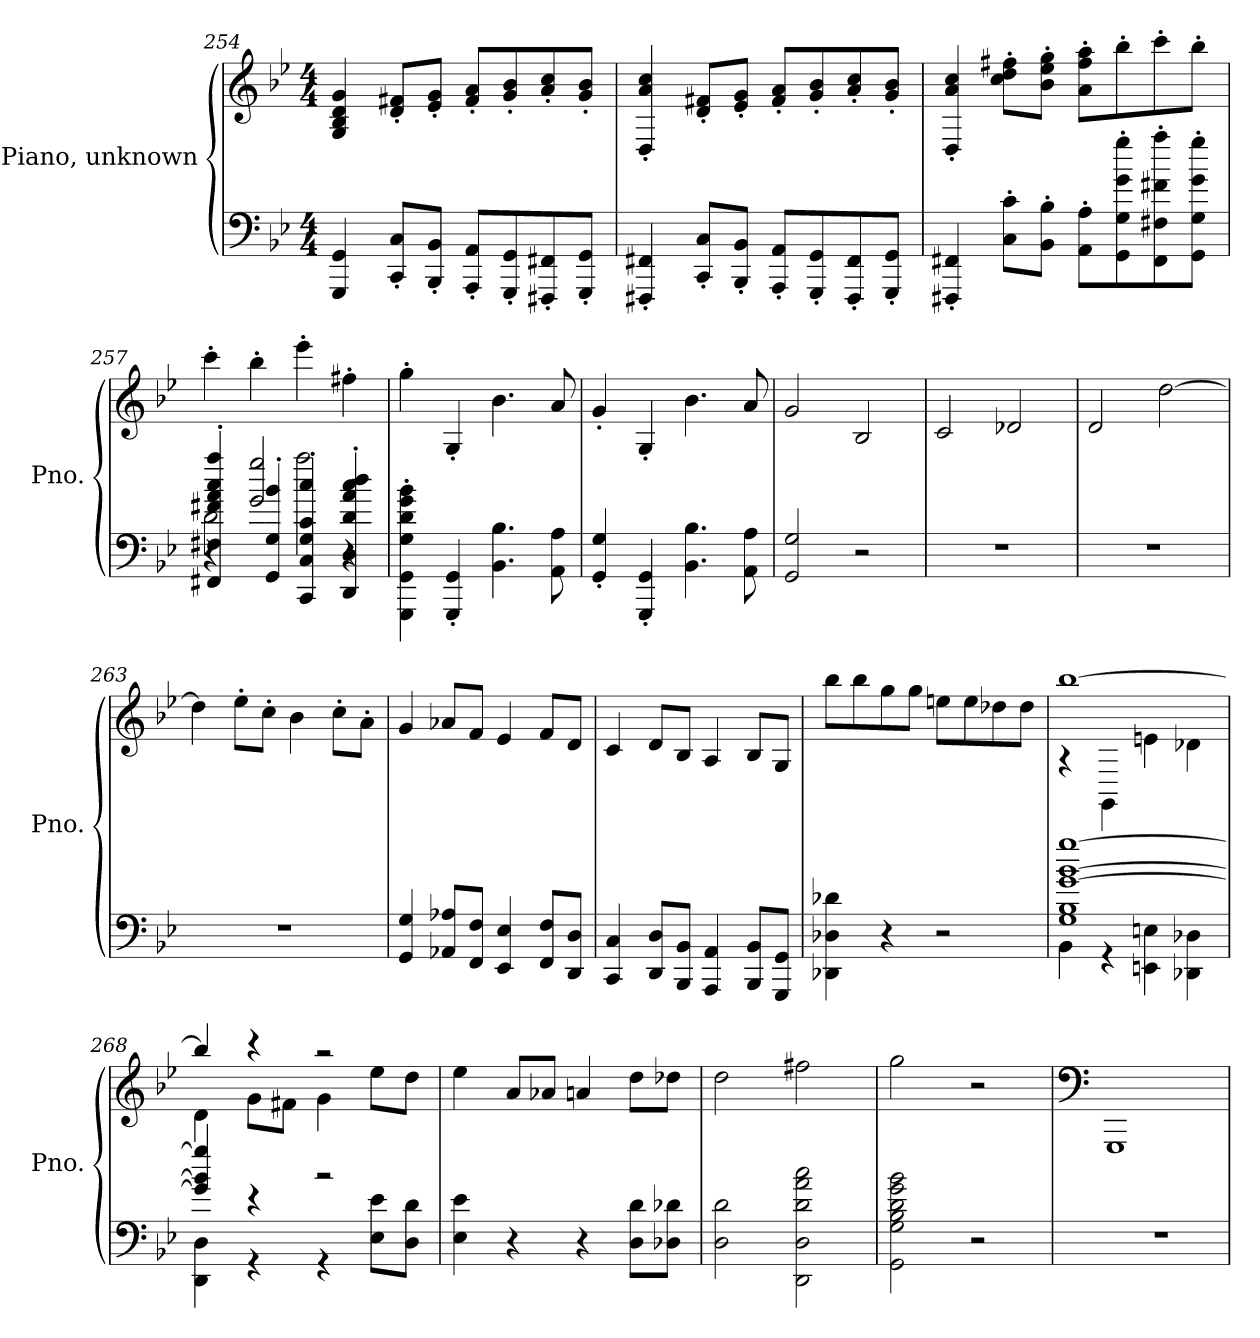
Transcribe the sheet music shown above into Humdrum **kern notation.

**kern	**kern
*part1	*part1
*staff2	*staff1
*I"Piano, unknown	*
*I'Pno.	*
*clefF4	*clefG2
*k[b-e-]	*k[b-e-]
*M4/4	*M4/4
=254	=254
4GGG/ 4GG/	4G/ 4B-/ 4d/ 4g/
8CC/' 8C/'L	8d/' 8f#X/'L
8BBB-/' 8BB-/'J	8e-/' 8g/'J
8AAA/' 8AA/'L	8f#/' 8a/'L
8GGG/' 8GG/'	8g/' 8b-/'
8FFF#X/' 8FF#X/'	8a/' 8cc/'
8GGG/' 8GG/'J	8g/' 8b-/'J
=255	=255
4FFF#X/' 4FF#X/'	4D/' 4a/' 4cc/'
8CC/' 8C/'L	8d/' 8f#X/'L
8BBB-/' 8BB-/'J	8e-/' 8g/'J
8AAA/' 8AA/'L	8f#/' 8a/'L
8GGG/' 8GG/'	8g/' 8b-/'
8FFF#/' 8FF#/'	8a/' 8cc/'
8GGG/' 8GG/'J	8g/' 8b-/'J
!!LO:LB:g=z
=256	=256
4FFF#X/' 4FF#X/'	4D/' 4a/' 4cc/'
8C\' 8c\'L	8cc\' 8dd\' 8ff#X\'L
8BB-\' 8B-\'J	8b-\' 8ee-\' 8gg\'J
8AA\' 8A\'L	8a\' 8ff#\' 8aa\'L
8GG\' 8G\' 8g\' 8gg\'	8bb-'\
8FF#\' 8F#X\' 8f#X\' 8aa\'	8ccc'\
8GG\' 8G\' 8g\' 8gg\'J	8bb-'\J
=257	=257
*^	*
*	*^	*
4r	2d\	4FF#X/' 4F#X/' 4f#X/' 4a/' 4cc/' 4aa/'	4ccc'\
2g/ 2gg/	.	4GG/' 4G/' 4b-/'	4bb-'\
.	2aa\	4CC/' 4C/' 4G/' 4c/' 4cc/'	4eee-'\
4r	.	4DD/' 4D/' 4d/' 4a/' 4cc/' 4dd/'	4ff#X'\
*v	*v	*v	*
=258	=258
4GGG\' 4GG\' 4G\' 4d\' 4g\' 4b-\'	4gg'\
4GGG/' 4GG/'	4G'/
4.BB-\ 4.B-\	4.b-\
8AA\ 8A\	8a/
=259	=259
4GG/' 4G/'	4g'/
4GGG/' 4GG/'	4G'/
4.BB-\ 4.B-\	4.b-\
8AA\ 8A\	8a/
=260	=260
2GG/ 2G/	2g/
2r	2B-/
=261	=261
1r	2c/
.	2d-X/
=262	=262
1r	2d/
.	[2dd\
!!LO:PB:g=z
=263	=263
1r	4dd\]
.	8ee-'\L
.	8cc'\J
.	4b-\
.	8cc'\L
.	8a'\J
=264	=264
4GG/ 4G/	4g/
8AA-X/ 8A-X/L	8a-X/L
8FF/ 8F/J	8f/J
4EE-/ 4E-/	4e-/
8FF/ 8F/L	8f/L
8DD/ 8D/J	8d/J
=265	=265
4CC/ 4C/	4c/
8DD/ 8D/L	8d/L
8BBB-/ 8BB-/J	8B-/J
4AAA/ 4AA/	4A/
8BBB-/ 8BB-/L	8B-/L
8GGG/ 8GG/J	8G/J
=266	=266
4DD-X\ 4D-X\ 4d-X\	8bb-\L
.	8bb-\
4r	8gg\
.	8gg\J
2r	8een\L
.	8ee\
.	8dd-X\
.	8dd-\J
=267	=267
*^	*^
1G 1B- [1g [1b- [1gg	4BB-\	[1bb-	4r
.	4r	.	4GG\
.	4EEn\ 4En\	.	4en\
.	4DD-X\ 4D-X\	.	4d-X\
!!LO:LB:g=z	!!
=268	=268	=268	=268
4g/] 4b-/] 4gg/]	4DD\ 4D\	4bb-/]	4d\
4r	4r	4r	8g\L
.	.	.	8f#X\J
2r	4r	2r	4g\
.	8E-\ 8e-\L	.	8ee-\L
.	8D\ 8d\J	.	8dd\J
*v	*v	*	*
*	*v	*v
=269	=269
4E-\ 4e-\	4ee-\
4r	8a/L
.	8a-X/J
4r	4an/
8D\ 8d\L	8dd\L
8D-X\ 8d-X\J	8dd-X\J
=270	=270
2D\ 2d\	2dd\
2DD\ 2D\ 2d\ 2a\ 2cc\	2ff#X\
=271	=271
2GG\ 2G\ 2B-\ 2d\ 2g\ 2b-\	2gg\
2r	2r
=272	=272
*	*clefF4
1r	1GGG
=	=
*-	*-
